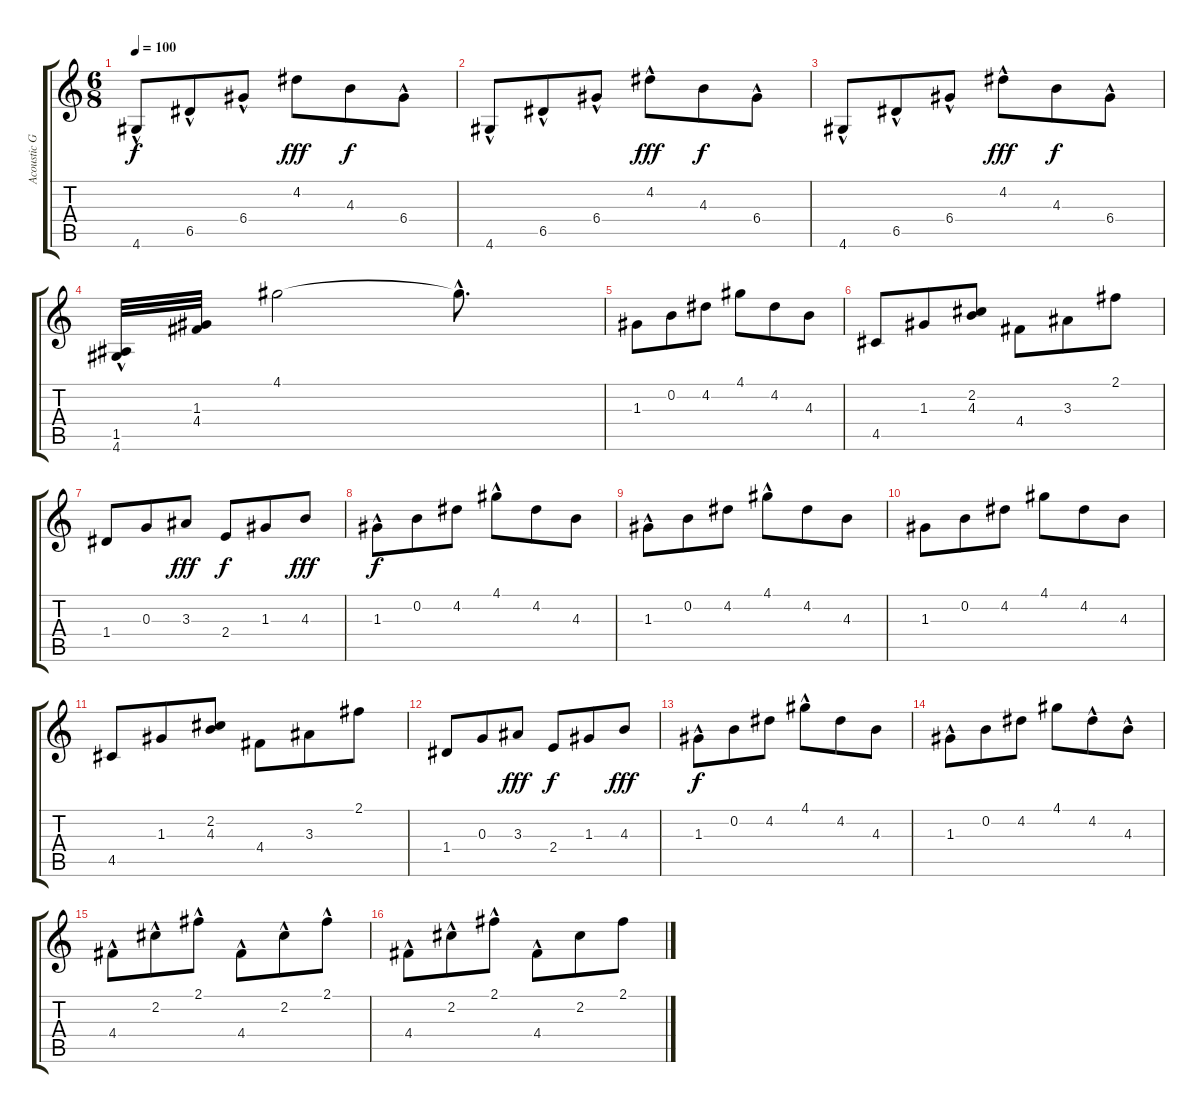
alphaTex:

\track ("Acoustic Guitar" "Acoustic G") {instrument electricguitarclean}
\staff {score tabs}
\tuning (E4 B3 G3 D3 A2 E2) {hide}
\ts (6 8)
\tempo 100
\clef g2
\ks c
4.6{hac}.8{dy f} 6.5{hac}.8 6.4{hac}.8 4.2.8{dy fff} 4.3.8{dy f} 6.4{hac}.8 |
4.6{hac}.8 6.5{hac}.8 6.4{hac}.8 4.2{hac}.8{dy fff} 4.3.8{dy f} 6.4{hac}.8 |
4.6{hac}.8 6.5{hac}.8 6.4{hac}.8 4.2{hac}.8{dy fff} 4.3.8{dy f} 6.4{hac}.8 |
(1.5{hac} 4.6{hac}).32 (1.3 4.4).32 4.1.2 4.1{hac t}.8{d} |
1.3.8 0.2.8 4.2.8 4.1.8 4.2.8 4.3.8 |
4.5.8 1.3.8 (2.2 4.3).8 4.4.8 3.3.8 2.1.8 |
1.4.8 0.3.8 3.3.8{dy fff} 2.4.8{dy f} 1.3.8 4.3.8{dy fff} |
1.3{hac}.8{dy f} 0.2.8 4.2.8 4.1{hac}.8 4.2.8 4.3.8 |
1.3{hac}.8 0.2.8 4.2.8 4.1{hac}.8 4.2.8 4.3.8 |
1.3.8 0.2.8 4.2.8 4.1.8 4.2.8 4.3.8 |
4.5.8 1.3.8 (2.2 4.3).8 4.4.8 3.3.8 2.1.8 |
1.4.8 0.3.8 3.3.8{dy fff} 2.4.8{dy f} 1.3.8 4.3.8{dy fff} |
1.3{hac}.8{dy f} 0.2.8 4.2.8 4.1{hac}.8 4.2.8 4.3.8 |
1.3{hac}.8 0.2.8 4.2.8 4.1.8 4.2{hac}.8 4.3{hac}.8 |
4.4{hac}.8 2.2{hac}.8 2.1{hac}.8 4.4{hac}.8 2.2{hac}.8 2.1{hac}.8 |
4.4{hac}.8 2.2{hac}.8 2.1{hac}.8 4.4{hac}.8 2.2.8 2.1.8
